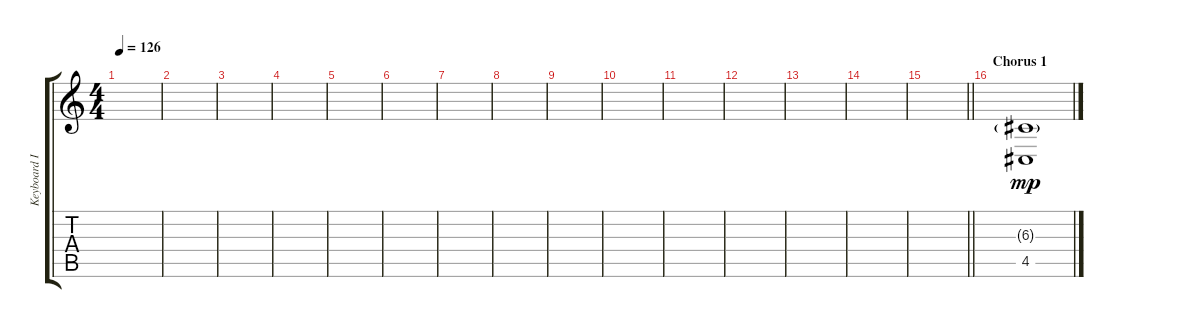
\track ("Keyboard III" "Keyboard I") {mute instrument synthstrings1}
\staff {score tabs}
\tuning (E4 B3 G3 D3 A2 E2) {hide}
\ts (4 4)
\tempo 126
\clef g2
\ks c
|
|
|
|
|
|
|
|
|
|
|
|
|
|
\barLineRight lightlight
|
\section ("" "Chorus 1")
(6.3{g} 4.5).1{dy mp}
